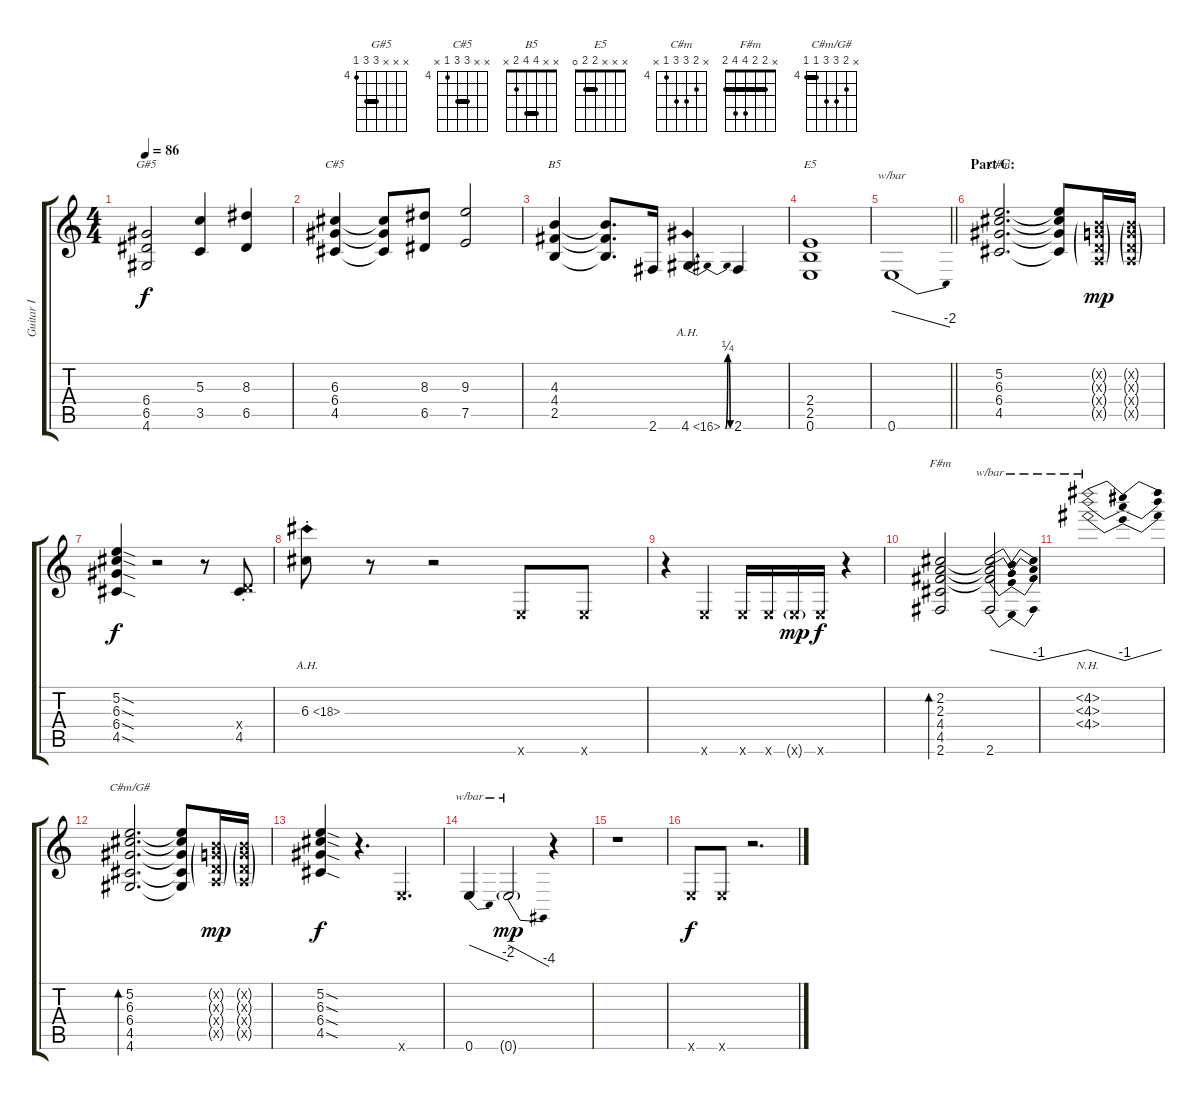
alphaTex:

\track ("Guitar I" "Guitar I") {instrument distortionguitar}
\staff {score tabs}
\tuning (E4 B3 G3 D3 A2 E2) {hide}
\chord ("G#5" x x x 6 6 4) {firstfret 4 barre 6}
\chord ("C#5" x x 6 6 4 x) {firstfret 4 barre 6}
\chord ("B5" x x 4 4 2 x) {barre 4}
\chord ("E5" x x x 2 2 0) {barre 2}
\chord ("C#m" x 5 6 6 4 x) {firstfret 4}
\chord ("F#m" x 2 2 4 4 2) {barre 2}
\chord ("C#m/G#" x 5 6 6 4 4) {firstfret 4 barre 4}
\ts (4 4)
\tempo 86
\clef g2
\ks c
(6.4 6.5 4.6).2{ch "G#5" dy f} (5.3 3.5).4 (8.3 6.5).4 |
(6.3 6.4 4.5).4{ch "C#5"} (6.3{t} 6.4{t} 4.5{t}).8 (8.3 6.5).8 (9.3 7.5).2 |
(4.3 4.4 2.5).4{ch "B5"} (4.3{t} 4.4{t} 2.5{t}).8{d} 2.6.16 4.6{be (bendrelease 0 0 15 1 45 1 60 0) ah 12}.4 2.6.4 |
(2.4 2.5 0.6).1{ch "E5"} |
\barLineRight lightlight
0.6.1{tbe (dive default 0 0 60 -8)} |
\section ("" "Part C:")
(5.2 6.3 6.4 4.5).2{d ch "C#m"} (5.2{t} 6.3{t} 6.4{t} 4.5{t}).8 (0.2{g x} 0.3{g x} 0.4{g x} 0.5{g x}).16{dy mp} (0.2{g x} 0.3{g x} 0.4{g x} 0.5{g x}).16 |
(5.2{sod} 6.3{sod} 6.4{sod} 4.5{sod}).4{dy f} r.2 r.8 (0.4{x} 4.5{st}).8 |
6.3{ah 12 st}.8 r.8 r.2 0.6{x}.8 0.6{x}.8 |
r.4 0.6{x}.4 0.6{x}.16 0.6{x}.16 0.6{g x}.16{dy mp} 0.6{x}.16{dy f} r.4 |
(2.2 2.3 4.4 4.5 2.6).2{bd 60 ch "F#m"} (2.2{t} 2.3{t} 4.4{t} 2.6).2{tbe (dip default 0 0 30 -4 60 0)} |
(4.2{nh} 4.3{nh} 4.4{nh}).1{tbe (dip default 0 0 30 -4 60 0)} |
(5.2 6.3 6.4 4.5 4.6).2{d bd 60 ch "C#m/G#"} (5.2{t} 6.3{t} 6.4{t} 4.5{t} 4.6{t}).8 (0.2{g x} 0.3{g x} 0.4{g x} 0.5{g x}).16{dy mp} (0.2{g x} 0.3{g x} 0.4{g x} 0.5{g x}).16 |
(5.2{sod} 6.3{sod} 6.4{sod} 4.5{sod}).4{dy f} r.4{d} 0.6{x}.4{d} |
0.6.4{tbe (dive default 0 0 60 -8)} 0.6{g}.2{tbe (dive default 0 0 60 -16) dy mp} r.4 |
r.1 |
0.6{x}.8{dy f} 0.6{x}.8 r.2{d}
